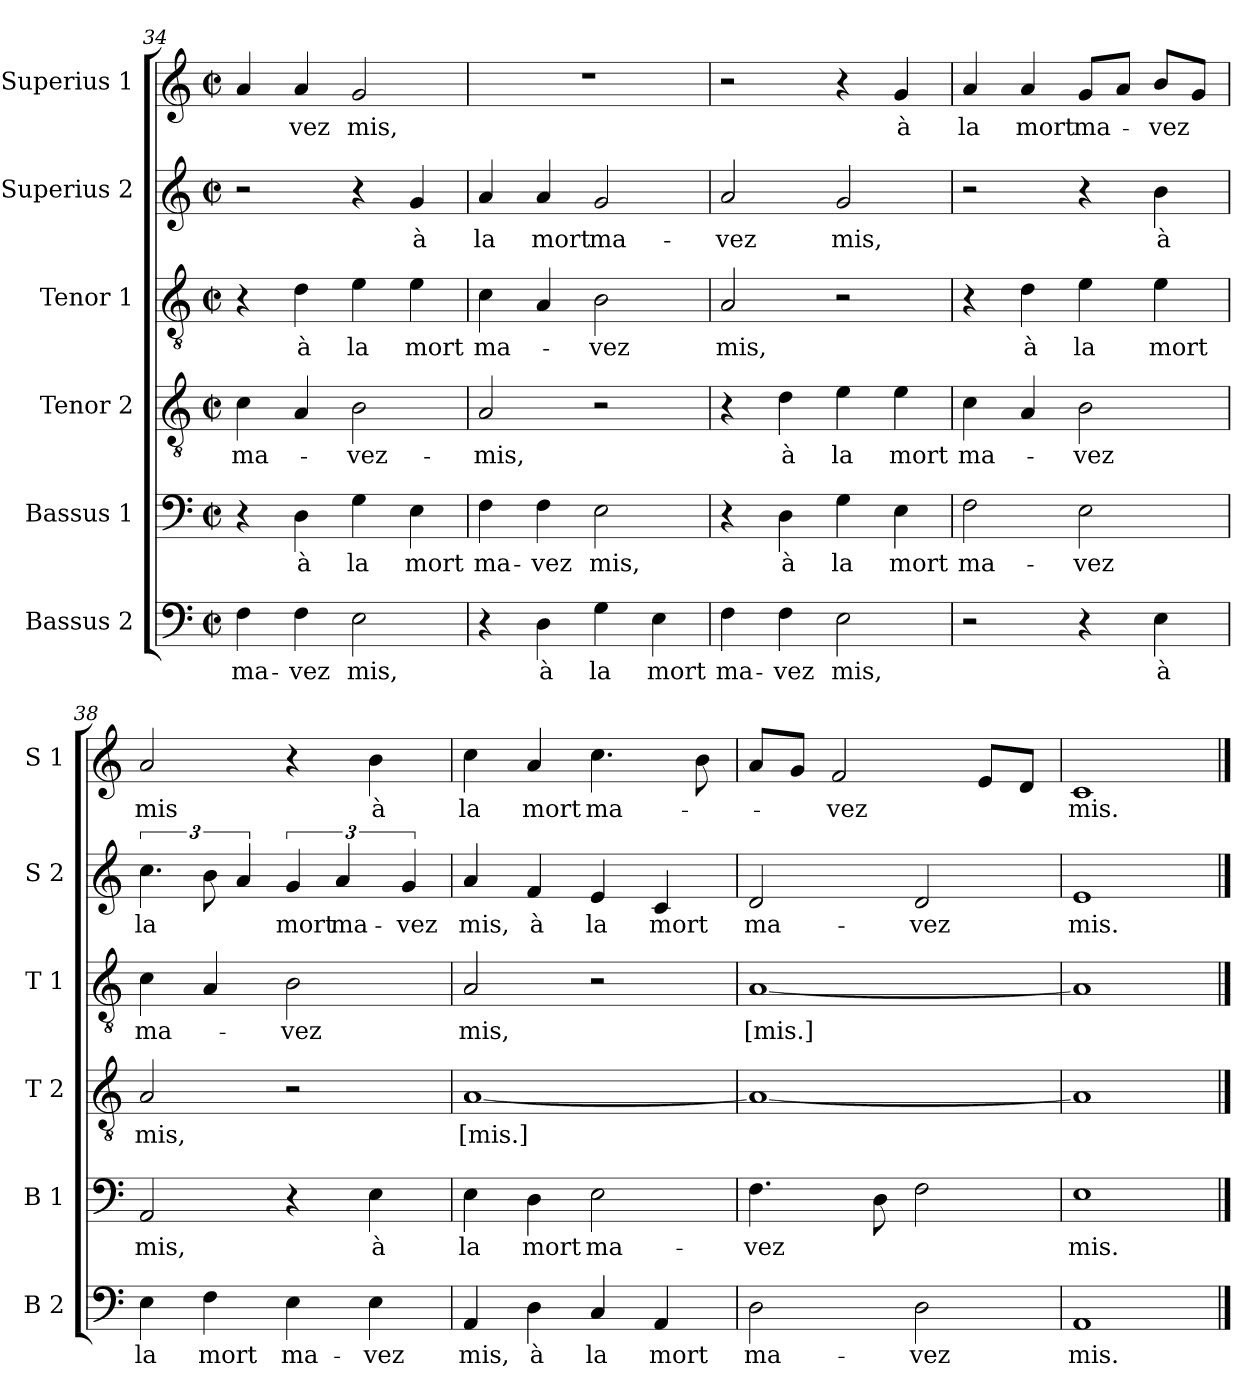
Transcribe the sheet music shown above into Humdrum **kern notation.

**kern	**text	**kern	**text	**kern	**text	**kern	**text	**kern	**text	**kern	**text
*part6	*part6	*part5	*part5	*part4	*part4	*part3	*part3	*part2	*part2	*part1	*part1
*staff6	*staff6	*staff5	*staff5	*staff4	*staff4	*staff3	*staff3	*staff2	*staff2	*staff1	*staff1
*I"Bassus 2	*	*I"Bassus 1	*	*I"Tenor 2	*	*I"Tenor 1	*	*I"Superius 2	*	*I"Superius 1	*
*I'B 2	*	*I'B 1	*	*I'T 2	*	*I'T 1	*	*I'S 2	*	*I'S 1	*
*clefF4	*	*clefF4	*	*clefGv2	*	*clefGv2	*	*clefG2	*	*clefG2	*
*k[]	*	*k[]	*	*k[]	*	*k[]	*	*k[]	*	*k[]	*
*M2/2	*	*M2/2	*	*M2/2	*	*M2/2	*	*M2/2	*	*M2/2	*
*met(c|)	*	*met(c|)	*	*met(c|)	*	*met(c|)	*	*met(c|)	*	*met(c|)	*
=34	=34	=34	=34	=34	=34	=34	=34	=34	=34	=34	=34
!	!LO:LY:b	!	!	!	!LO:LY:b	!	!	!	!	!	!
4F\	ma-	4r	.	4c\	ma-	4r	.	2r	.	4a/	.
!	!LO:LY:b	!	!LO:LY:b	!	!	!	!LO:LY:b	!	!	!	!LO:LY:b
4F\	-vez	4D\	à	4A/	.	4d\	à	.	.	4a/	-vez
!	!LO:LY:b	!	!LO:LY:b	!	!LO:LY:b	!	!LO:LY:b	!	!	!	!LO:LY:b
2E\	mis,	4G\	la	2B\	-vez-	4e\	la	4r	.	2g/	mis,
!	!	!	!LO:LY:b	!	!	!	!LO:LY:b	!	!LO:LY:b	!	!
.	.	4E\	mort	.	.	4e\	mort	4g/	à	.	.
=35	=35	=35	=35	=35	=35	=35	=35	=35	=35	=35	=35
!	!	!	!LO:LY:b	!	!LO:LY:b	!	!LO:LY:b	!	!LO:LY:b	!	!
4r	.	4F\	ma-	2A/	-mis,	4c\	ma-	4a/	la	1r	.
!	!LO:LY:b	!	!LO:LY:b	!	!	!	!	!	!LO:LY:b	!	!
4D\	à	4F\	-vez	.	.	4A/	.	4a/	mort	.	.
!	!LO:LY:b	!	!LO:LY:b	!	!	!	!LO:LY:b	!	!LO:LY:b	!	!
4G\	la	2E\	mis,	2r	.	2B\	-vez	2g/	ma-	.	.
!	!LO:LY:b	!	!	!	!	!	!	!	!	!	!
4E\	mort	.	.	.	.	.	.	.	.	.	.
!!LO:LB:g=z
=36	=36	=36	=36	=36	=36	=36	=36	=36	=36	=36	=36
!	!LO:LY:b	!	!	!	!	!	!LO:LY:b	!	!LO:LY:b	!	!
4F\	ma-	4r	.	4r	.	2A/	mis,	2a/	-vez	2r	.
!	!LO:LY:b	!	!LO:LY:b	!	!LO:LY:b	!	!	!	!	!	!
4F\	-vez	4D\	à	4d\	à	.	.	.	.	.	.
!	!LO:LY:b	!	!LO:LY:b	!	!LO:LY:b	!	!	!	!LO:LY:b	!	!
2E\	mis,	4G\	la	4e\	la	2r	.	2g/	mis,	4r	.
!	!	!	!LO:LY:b	!	!LO:LY:b	!	!	!	!	!	!LO:LY:b
.	.	4E\	mort	4e\	mort	.	.	.	.	4g/	à
=37	=37	=37	=37	=37	=37	=37	=37	=37	=37	=37	=37
!	!	!	!LO:LY:b	!	!LO:LY:b	!	!	!	!	!	!LO:LY:b
2r	.	2F\	ma-	4c\	ma-	4r	.	2r	.	4a/	la
!	!	!	!	!	!	!	!LO:LY:b	!	!	!	!LO:LY:b
.	.	.	.	4A/	.	4d\	à	.	.	4a/	mort
!	!	!	!LO:LY:b	!	!LO:LY:b	!	!LO:LY:b	!	!	!	!LO:LY:b
4r	.	2E\	-vez	2B\	-vez	4e\	la	4r	.	8g/L	ma-
.	.	.	.	.	.	.	.	.	.	8a/J	.
!	!LO:LY:b	!	!	!	!	!	!LO:LY:b	!	!LO:LY:b	!	!LO:LY:b
4E\	à	.	.	.	.	4e\	mort	4b\	à	8b/L	-vez
.	.	.	.	.	.	.	.	.	.	8g/J	.
=38	=38	=38	=38	=38	=38	=38	=38	=38	=38	=38	=38
!	!LO:LY:b	!	!LO:LY:b	!	!LO:LY:b	!	!LO:LY:b	!	!LO:LY:b	!	!LO:LY:b
4E\	la	2AA/	mis,	2A/	mis,	4c\	ma-	6.cc\	la	2a/	mis
!	!LO:LY:b	!	!	!	!	!	!	!	!	!	!
4F\	mort	.	.	.	.	4A/	.	12b\	.	.	.
.	.	.	.	.	.	.	.	6a/	.	.	.
!	!LO:LY:b	!	!	!	!	!	!LO:LY:b	!	!LO:LY:b	!	!
4E\	ma-	4r	.	2r	.	2B\	-vez	6g/	mort	4r	.
!	!	!	!	!	!	!	!	!	!LO:LY:b	!	!
.	.	.	.	.	.	.	.	6a/	ma-	.	.
!	!LO:LY:b	!	!LO:LY:b	!	!	!	!	!	!	!	!LO:LY:b
4E\	-vez	4E\	à	.	.	.	.	.	.	4b\	à
!	!	!	!	!	!	!	!	!	!LO:LY:b	!	!
.	.	.	.	.	.	.	.	6g/	-vez	.	.
=39	=39	=39	=39	=39	=39	=39	=39	=39	=39	=39	=39
!	!LO:LY:b	!	!LO:LY:b	!	!LO:LY:b	!	!LO:LY:b	!	!LO:LY:b	!	!LO:LY:b
4AA/	mis,	4E\	la	[1A	[mis.]	2A/	mis,	4a/	mis,	4cc\	la
!	!LO:LY:b	!	!LO:LY:b	!	!	!	!	!	!LO:LY:b	!	!LO:LY:b
4D\	à	4D\	mort	.	.	.	.	4f/	à	4a/	mort
!	!LO:LY:b	!	!LO:LY:b	!	!	!	!	!	!LO:LY:b	!	!LO:LY:b
4C/	la	2E\	ma-	.	.	2r	.	4e/	la	4.cc\	ma-
!	!LO:LY:b	!	!	!	!	!	!	!	!LO:LY:b	!	!
4AA/	mort	.	.	.	.	.	.	4c/	mort	.	.
.	.	.	.	.	.	.	.	.	.	8b\	.
=40	=40	=40	=40	=40	=40	=40	=40	=40	=40	=40	=40
!	!LO:LY:b	!	!LO:LY:b	!	!	!	!LO:LY:b	!	!LO:LY:b	!	!
2D\	ma-	4.F\	-vez	1A_	.	[1A	[mis.]	2d/	ma-	8a/L	.
.	.	.	.	.	.	.	.	.	.	8g/J	.
!	!	!	!	!	!	!	!	!	!	!	!LO:LY:b
.	.	.	.	.	.	.	.	.	.	2f/	-vez
.	.	8D\	.	.	.	.	.	.	.	.	.
!	!LO:LY:b	!	!	!	!	!	!	!	!LO:LY:b	!	!
2D\	-vez	2F\	.	.	.	.	.	2d/	-vez	.	.
.	.	.	.	.	.	.	.	.	.	8e/L	.
.	.	.	.	.	.	.	.	.	.	8d/J	.
!!LO:PB:g=z
=41	=41	=41	=41	=41	=41	=41	=41	=41	=41	=41	=41
!	!LO:LY:b	!	!LO:LY:b	!	!	!	!	!	!LO:LY:b	!	!LO:LY:b
1AA	mis.	1E	mis.	1A]	.	1A]	.	1e	mis.	1c	mis.
==	==	==	==	==	==	==	==	==	==	==	==
*-	*-	*-	*-	*-	*-	*-	*-	*-	*-	*-	*-
